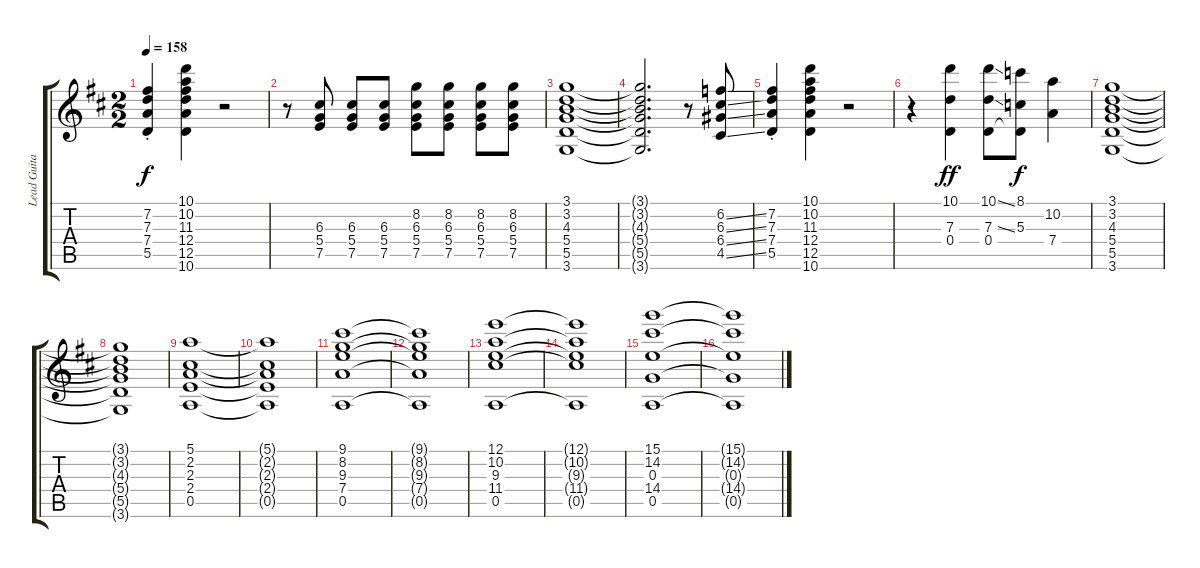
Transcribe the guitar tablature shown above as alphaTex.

\track ("Lead Guitar" "Lead Guita") {instrument overdrivenguitar}
\staff {score tabs}
\tuning (E4 B3 G3 D3 A2 E2) {hide}
\ts (2 2)
\tempo 158
\clef g2
\ks d
(7.2{st} 7.3{st} 7.4{st} 5.5{st}).4{dy f} (10.1 10.2 11.3 12.4 12.5 10.6).4 r.2 |
r.8 (6.3 5.4 7.5).8 (6.3 5.4 7.5).8 (6.3 5.4 7.5).8 (8.2 6.3 5.4 7.5).8 (8.2 6.3 5.4 7.5).8 (8.2 6.3 5.4 7.5).8 (8.2 6.3 5.4 7.5).8 |
(3.1 3.2 4.3 5.4 5.5 3.6).1 |
(3.1{t} 3.2{t} 4.3{t} 5.4{t} 5.5{t} 3.6{t}).2{d} r.8 (6.2{ss} 6.3{ss} 6.4{ss} 4.5{ss}).8 |
(7.2{st} 7.3{st} 7.4{st} 5.5{st}).4 (10.1 10.2 11.3 12.4 12.5 10.6).4 r.2 |
r.4 (10.1 7.3 0.4).4{dy ff} (10.1{ss} 7.3{ss} 0.4).8 (8.1 5.3 0.4{t}).8{dy f} (10.2 7.4).4 |
(3.1 3.2 4.3 5.4 5.5 3.6).1 |
(3.1{t} 3.2{t} 4.3{t} 5.4{t} 5.5{t} 3.6{t}).1 |
(5.1 2.2 2.3 2.4 0.5).1 |
(5.1{t} 2.2{t} 2.3{t} 2.4{t} 0.5{t}).1 |
(9.1 8.2 9.3 7.4 0.5).1 |
(9.1{t} 8.2{t} 9.3{t} 7.4{t} 0.5{t}).1 |
(12.1 10.2 9.3 11.4 0.5).1 |
(12.1{t} 10.2{t} 9.3{t} 11.4{t} 0.5{t}).1 |
(15.1 14.2 0.3 14.4 0.5).1 |
(15.1{t} 14.2{t} 0.3{t} 14.4{t} 0.5{t}).1
